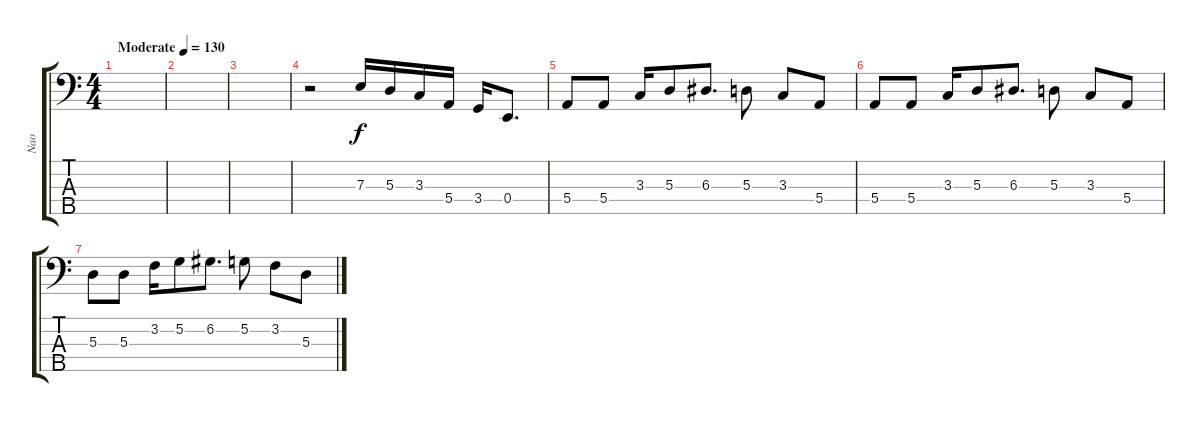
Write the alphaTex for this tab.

\track ("Nao" "Nao") {instrument electricbassfinger}
\staff {score tabs}
\tuning (G2 D2 A1 E1 B0) {hide}
\ts (4 4)
\tempo (130 "Moderate")
\clef f4
\ks c
|
|
|
r.2 7.3.16 5.3.16 3.3.16 5.4.16 3.4.16 0.4.8{d} |
5.4.8 5.4.8 3.3.16 5.3.8 6.3.8{d} 5.3.8 3.3.8 5.4.8 |
5.4.8 5.4.8 3.3.16 5.3.8 6.3.8{d} 5.3.8 3.3.8 5.4.8 |
5.3.8 5.3.8 3.2.16 5.2.8 6.2.8{d} 5.2.8 3.2.8 5.3.8
